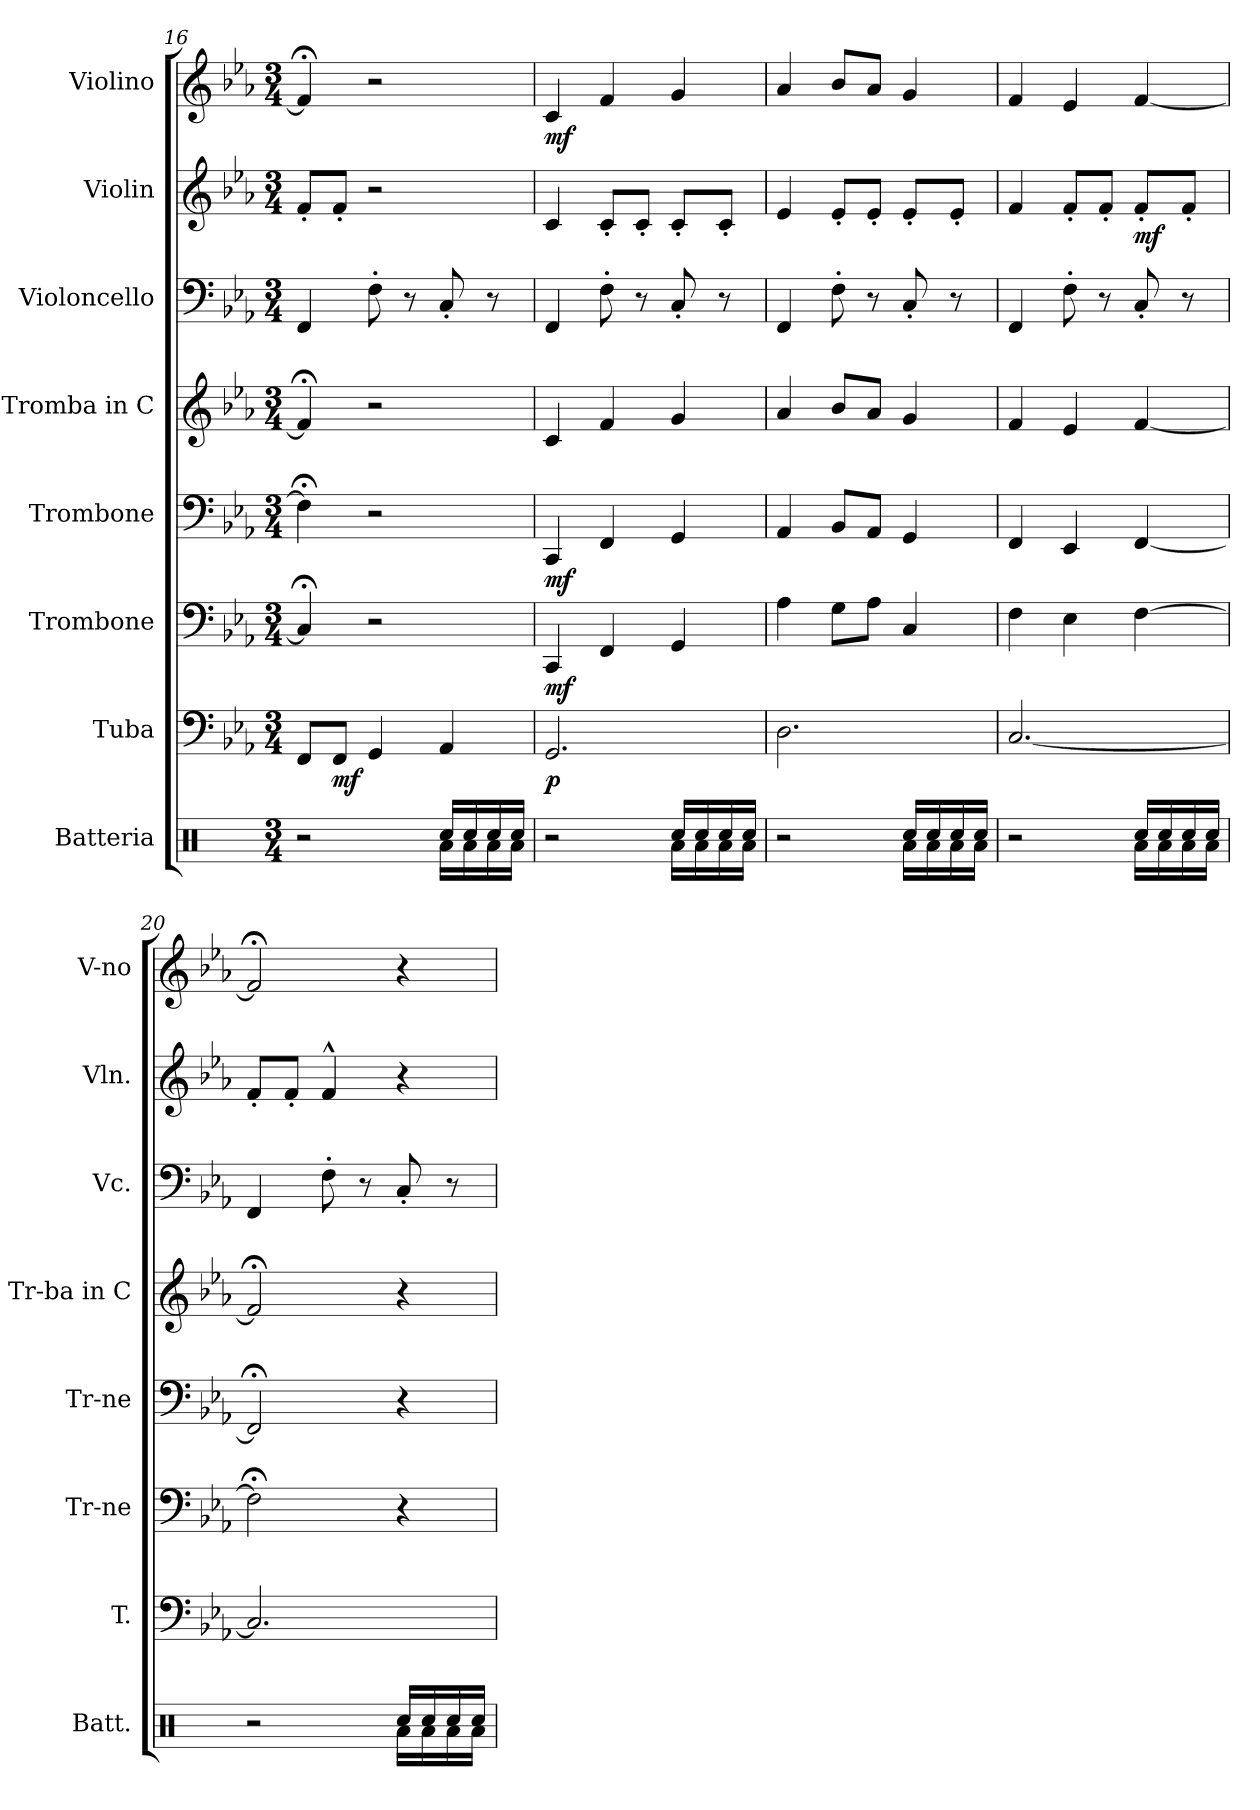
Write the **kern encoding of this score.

**kern	**kern	**dynam	**kern	**dynam	**kern	**dynam	**kern	**kern	**kern	**dynam	**kern	**dynam
*part8	*part7	*part7	*part6	*part6	*part5	*part5	*part4	*part3	*part2	*part2	*part1	*part1
*staff8	*staff7	*staff7	*staff6	*staff6	*staff5	*staff5	*staff4	*staff3	*staff2	*staff2	*staff1	*staff1
*I"Batteria	*I"Tuba	*	*I"Trombone	*	*I"Trombone	*	*I"Tromba in C	*I"Violoncello	*I"Violin	*	*I"Violino	*
*I'Batt.	*I'T.	*	*I'Tr-ne	*	*I'Tr-ne	*	*I'Tr-ba in C	*I'Vc.	*I'Vln.	*	*I'V-no	*
*clefX	*clefF4	*	*clefF4	*	*clefF4	*	*clefG2	*clefF4	*clefG2	*	*clefG2	*
*k[]	*k[b-e-a-]	*	*k[b-e-a-]	*	*k[b-e-a-]	*	*k[b-e-a-]	*k[b-e-a-]	*k[b-e-a-]	*	*k[b-e-a-]	*
*M3/4	*M3/4	*	*M3/4	*	*M3/4	*	*M3/4	*M3/4	*M3/4	*	*M3/4	*
=16	=16	=16	=16	=16	=16	=16	=16	=16	=16	=16	=16	=16
*^	*	*	*	*	*	*	*	*	*	*	*	*
2r	2ryy	8FF/L	.	4C;</]	.	4F;<\]	.	4f;</]	4FF/	8f'/L	.	4f;</]	.
!	!	!	!LO:DY:b	!	!	!	!	!	!	!	!	!	!
.	.	8FF/J	mf	.	.	.	.	.	.	8f'/J	.	.	.
.	.	4GG/	.	2r	.	2r	.	2r	8F'\	2r	.	2r	.
.	.	.	.	.	.	.	.	.	8r	.	.	.	.
16Rcc/LL	16Ra\LL	4AA-/	.	.	.	.	.	.	8C'/	.	.	.	.
16Rcc/	16Ra\	.	.	.	.	.	.	.	.	.	.	.	.
16Rcc/	16Ra\	.	.	.	.	.	.	.	8r	.	.	.	.
16Rcc/JJ	16Ra\JJ	.	.	.	.	.	.	.	.	.	.	.	.
=17	=17	=17	=17	=17	=17	=17	=17	=17	=17	=17	=17	=17	=17
!	!	!	!LO:DY:b	!	!LO:DY:b	!	!LO:DY:b	!	!	!	!	!	!LO:DY:b
2r	2ryy	2.GG/	p	4CC/	mf	4CC/	mf	4c/	4FF/	4c/	.	4c/	mf
.	.	.	.	4FF/	.	4FF/	.	4f/	8F'\	8c'/L	.	4f/	.
.	.	.	.	.	.	.	.	.	8r	8c'/J	.	.	.
16Rcc/LL	16Ra\LL	.	.	4GG/	.	4GG/	.	4g/	8C'/	8c'/L	.	4g/	.
16Rcc/	16Ra\	.	.	.	.	.	.	.	.	.	.	.	.
16Rcc/	16Ra\	.	.	.	.	.	.	.	8r	8c'/J	.	.	.
16Rcc/JJ	16Ra\JJ	.	.	.	.	.	.	.	.	.	.	.	.
!!LO:PB:g=z
=18	=18	=18	=18	=18	=18	=18	=18	=18	=18	=18	=18	=18	=18
2r	2ryy	2.D\	.	4A-\	.	4AA-/	.	4a-/	4FF/	4e-/	.	4a-/	.
.	.	.	.	8G\L	.	8BB-/L	.	8b-/L	8F'\	8e-'/L	.	8b-/L	.
.	.	.	.	8A-\J	.	8AA-/J	.	8a-/J	8r	8e-'/J	.	8a-/J	.
16Rcc/LL	16Ra\LL	.	.	4C/	.	4GG/	.	4g/	8C'/	8e-'/L	.	4g/	.
16Rcc/	16Ra\	.	.	.	.	.	.	.	.	.	.	.	.
16Rcc/	16Ra\	.	.	.	.	.	.	.	8r	8e-'/J	.	.	.
16Rcc/JJ	16Ra\JJ	.	.	.	.	.	.	.	.	.	.	.	.
=19	=19	=19	=19	=19	=19	=19	=19	=19	=19	=19	=19	=19	=19
2r	2ryy	[2.C/	.	4F\	.	4FF/	.	4f/	4FF/	4f/	.	4f/	.
.	.	.	.	4E-\	.	4EE-/	.	4e-/	8F'\	8f'/L	.	4e-/	.
.	.	.	.	.	.	.	.	.	8r	8f'/J	.	.	.
!	!	!	!	!	!	!	!	!	!	!	!LO:DY:b	!	!
16Rcc/LL	16Ra\LL	.	.	[4F\	.	[4FF/	.	[4f/	8C'/	8f'/L	mf	[4f/	.
16Rcc/	16Ra\	.	.	.	.	.	.	.	.	.	.	.	.
16Rcc/	16Ra\	.	.	.	.	.	.	.	8r	8f'/J	.	.	.
16Rcc/JJ	16Ra\JJ	.	.	.	.	.	.	.	.	.	.	.	.
=20	=20	=20	=20	=20	=20	=20	=20	=20	=20	=20	=20	=20	=20
2r	2ryy	2.C/]	.	2F;<\]	.	2FF;</]	.	2f;</]	4FF/	8f'/L	.	2f;</]	.
.	.	.	.	.	.	.	.	.	.	8f'/J	.	.	.
.	.	.	.	.	.	.	.	.	8F'\	4f^^/	.	.	.
.	.	.	.	.	.	.	.	.	8r	.	.	.	.
16Rcc/LL	16Ra\LL	.	.	4r	.	4r	.	4r	8C'/	4r	.	4r	.
16Rcc/	16Ra\	.	.	.	.	.	.	.	.	.	.	.	.
16Rcc/	16Ra\	.	.	.	.	.	.	.	8r	.	.	.	.
16Rcc/JJ	16Ra\JJ	.	.	.	.	.	.	.	.	.	.	.	.
*v	*v	*	*	*	*	*	*	*	*	*	*	*	*
=	=	=	=	=	=	=	=	=	=	=	=	=
*-	*-	*-	*-	*-	*-	*-	*-	*-	*-	*-	*-	*-
